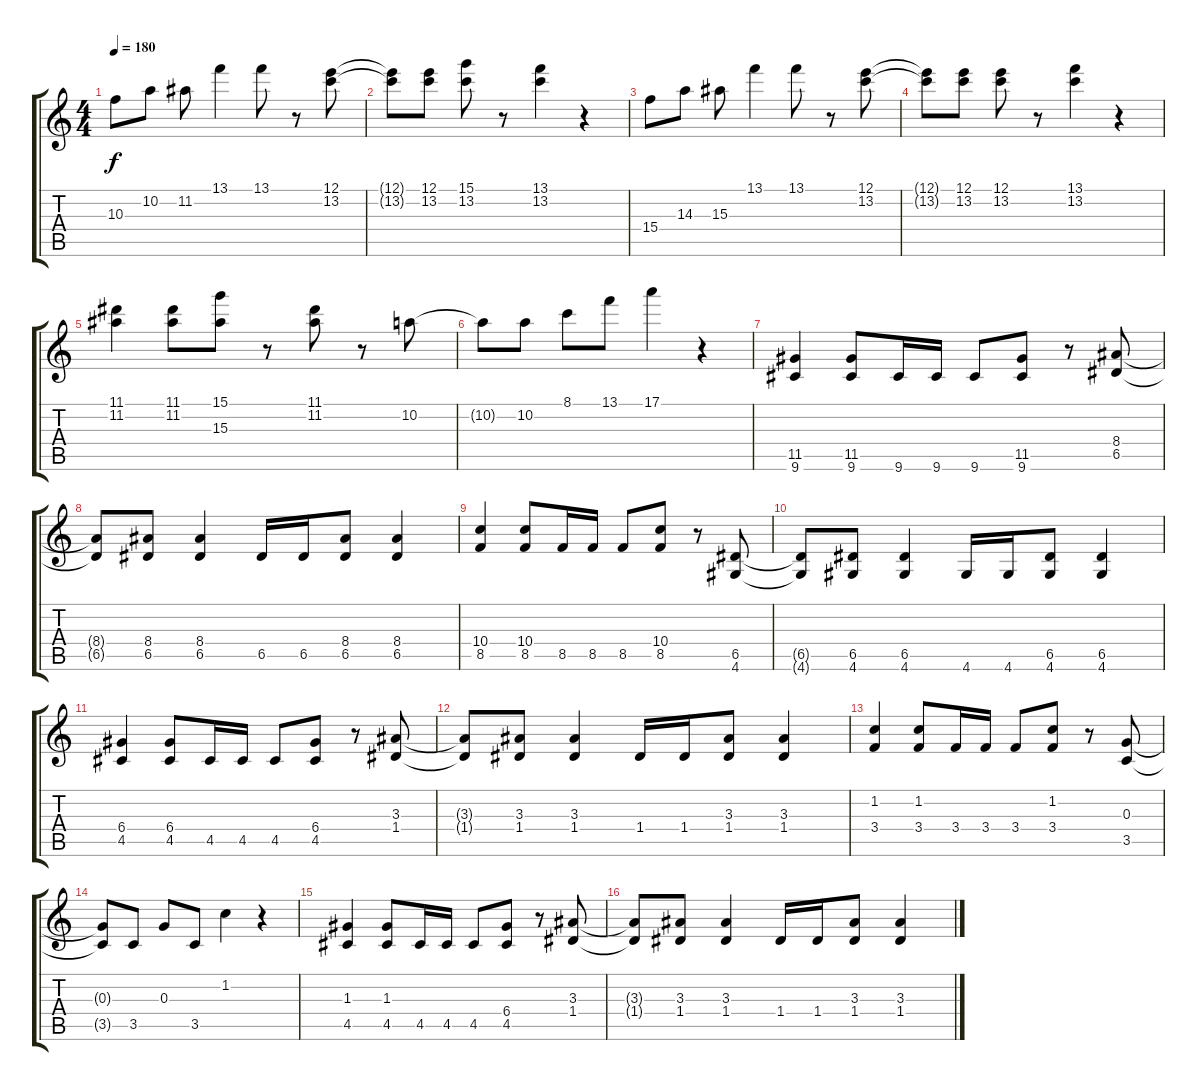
\track "" {instrument acousticguitarnylon}
\staff {score tabs}
\tuning (E4 B3 G3 D3 A2 E2) {hide}
\ts (4 4)
\tempo 180
\clef g2
\ks c
10.3.8{dy f} 10.2.8 11.2.8 13.1.4 13.1.8 r.8 (12.1 13.2).8 |
(12.1{t} 13.2{t}).8 (12.1 13.2).8 (15.1 13.2).8 r.8 (13.1 13.2).4 r.4 |
15.4.8 14.3.8 15.3.8 13.1.4 13.1.8 r.8 (12.1 13.2).8 |
(12.1{t} 13.2{t}).8 (12.1 13.2).8 (12.1 13.2).8 r.8 (13.1 13.2).4 r.4 |
(11.1 11.2).4 (11.1 11.2).8 (15.1 15.3).8 r.8 (11.1 11.2).8 r.8 10.2.8 |
10.2{t}.8 10.2.8 8.1.8 13.1.8 17.1.4 r.4 |
(11.5 9.6).4 (11.5 9.6).8 9.6.16 9.6.16 9.6.8 (11.5 9.6).8 r.8 (8.4 6.5).8 |
(8.4{t} 6.5{t}).8 (8.4 6.5).8 (8.4 6.5).4 6.5.16 6.5.16 (8.4 6.5).8 (8.4 6.5).4 |
(10.4 8.5).4 (10.4 8.5).8 8.5.16 8.5.16 8.5.8 (10.4 8.5).8 r.8 (6.5 4.6).8 |
(6.5{t} 4.6{t}).8 (6.5 4.6).8 (6.5 4.6).4 4.6.16 4.6.16 (6.5 4.6).8 (6.5 4.6).4 |
(6.4 4.5).4 (6.4 4.5).8 4.5.16 4.5.16 4.5.8 (6.4 4.5).8 r.8 (3.3 1.4).8 |
(3.3{t} 1.4{t}).8 (3.3 1.4).8 (3.3 1.4).4 1.4.16 1.4.16 (3.3 1.4).8 (3.3 1.4).4 |
(1.2 3.4).4 (1.2 3.4).8 3.4.16 3.4.16 3.4.8 (1.2 3.4).8 r.8 (0.3 3.5).8 |
(0.3{t} 3.5{t}).8 3.5.8 0.3.8 3.5.8 1.2.4 r.4 |
(1.3 4.5).4 (1.3 4.5).8 4.5.16 4.5.16 4.5.8 (6.4 4.5).8 r.8 (3.3 1.4).8 |
(3.3{t} 1.4{t}).8 (3.3 1.4).8 (3.3 1.4).4 1.4.16 1.4.16 (3.3 1.4).8 (3.3 1.4).4
